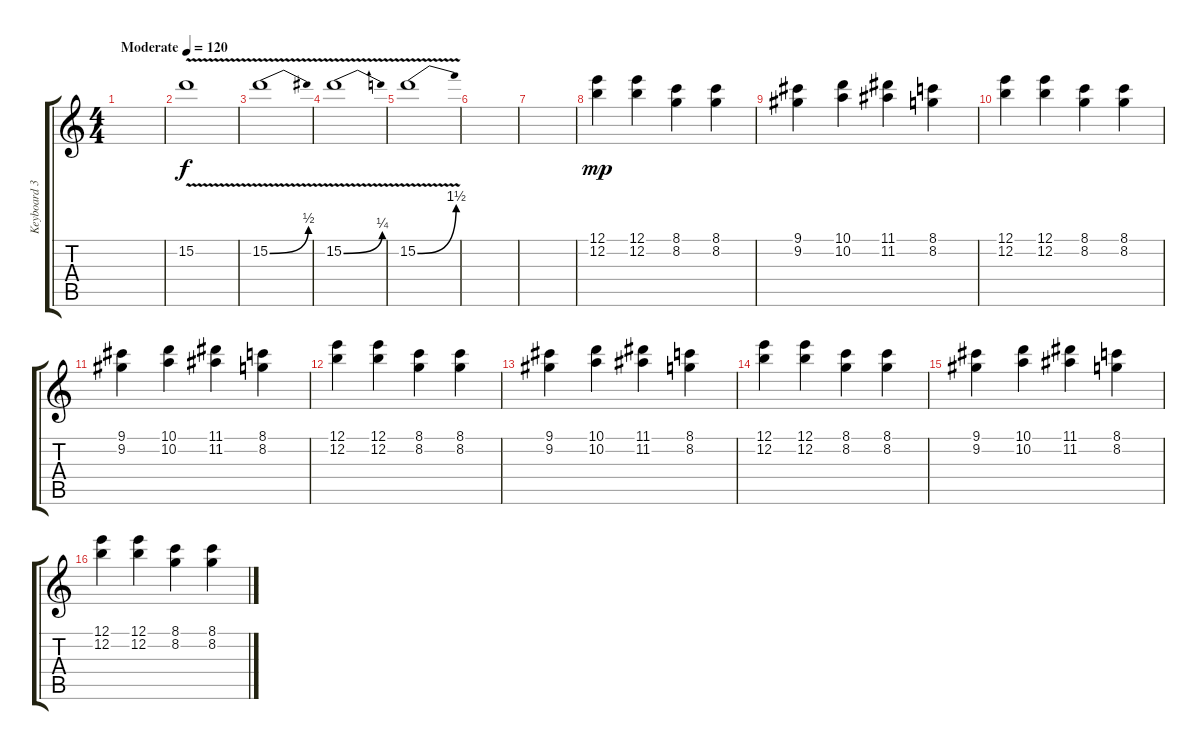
\track ("Keyboard 3" "Keyboard 3") {instrument guitarharmonics}
\staff {score tabs}
\tuning (E4 B3 G3 D3 A2 E2) {hide}
\ts (4 4)
\tempo (120 "Moderate")
\clef g2
\ks c
|
15.2{v}.1 |
15.2{be (bend 0 0 60 2) v}.1 |
15.2{be (bend 0 0 60 1) v}.1 |
15.2{be (bend 0 0 60 6) v}.1 |
|
|
(12.1 12.2).4{dy mp} (12.1 12.2).4 (8.1 8.2).4 (8.1 8.2).4 |
(9.1 9.2).4 (10.1 10.2).4 (11.1 11.2).4 (8.1 8.2).4 |
(12.1 12.2).4 (12.1 12.2).4 (8.1 8.2).4 (8.1 8.2).4 |
(9.1 9.2).4 (10.1 10.2).4 (11.1 11.2).4 (8.1 8.2).4 |
(12.1 12.2).4 (12.1 12.2).4 (8.1 8.2).4 (8.1 8.2).4 |
(9.1 9.2).4 (10.1 10.2).4 (11.1 11.2).4 (8.1 8.2).4 |
(12.1 12.2).4 (12.1 12.2).4 (8.1 8.2).4 (8.1 8.2).4 |
(9.1 9.2).4 (10.1 10.2).4 (11.1 11.2).4 (8.1 8.2).4 |
(12.1 12.2).4 (12.1 12.2).4 (8.1 8.2).4 (8.1 8.2).4
